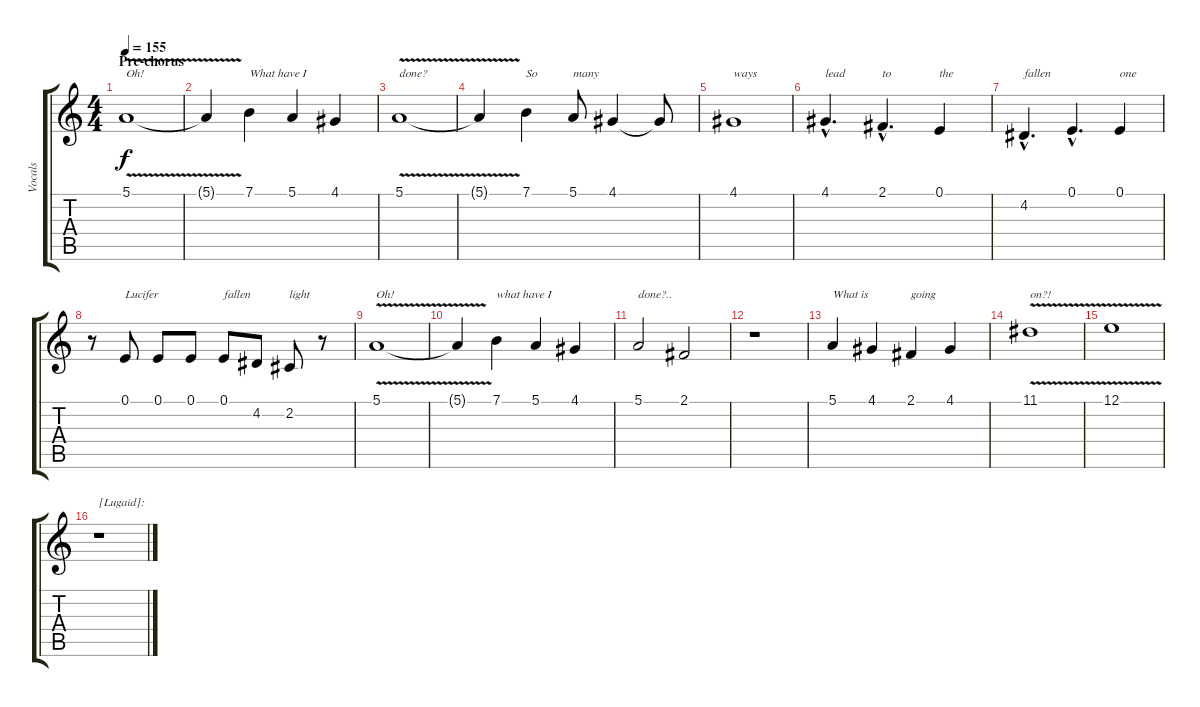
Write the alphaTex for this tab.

\track ("Vocals" "Vocals") {instrument clarinet}
\staff {score tabs}
\tuning (E4 B3 G3 D3 A2 E2) {hide}
\ts (4 4)
\section ("" "Pre-chorus")
\tempo 155
\clef g2
\ks c
5.1{v}.1{txt "Oh!" dy f} |
5.1{t}.4 7.1.4{txt "What have I"} 5.1.4 4.1.4 |
5.1{v}.1{txt "done?"} |
5.1{t}.4 7.1.4{txt "So"} 5.1.8{txt "many"} 4.1.4 4.1{t}.8 |
4.1.1{txt "ways"} |
4.1{hac}.4{d txt "lead"} 2.1{hac}.4{d txt "to"} 0.1.4{txt "the"} |
4.2{hac}.4{d txt "fallen"} 0.1{hac}.4{d} 0.1.4{txt "one"} |
r.8 0.1.8{txt "Lucifer"} 0.1.8 0.1.8 0.1.8{txt "fallen"} 4.2.8 2.2.8{txt "light"} r.8 |
5.1{v}.1{txt "Oh!"} |
5.1{t}.4 7.1.4{txt "what have I"} 5.1.4 4.1.4 |
5.1.2{txt "done?.."} 2.1.2 |
r.1 |
5.1.4{txt "What is"} 4.1.4 2.1.4{txt "going"} 4.1.4 |
11.1{v}.1{txt "on?!"} |
12.1{v}.1 |
r.1{txt "[Lugaid]:"}
